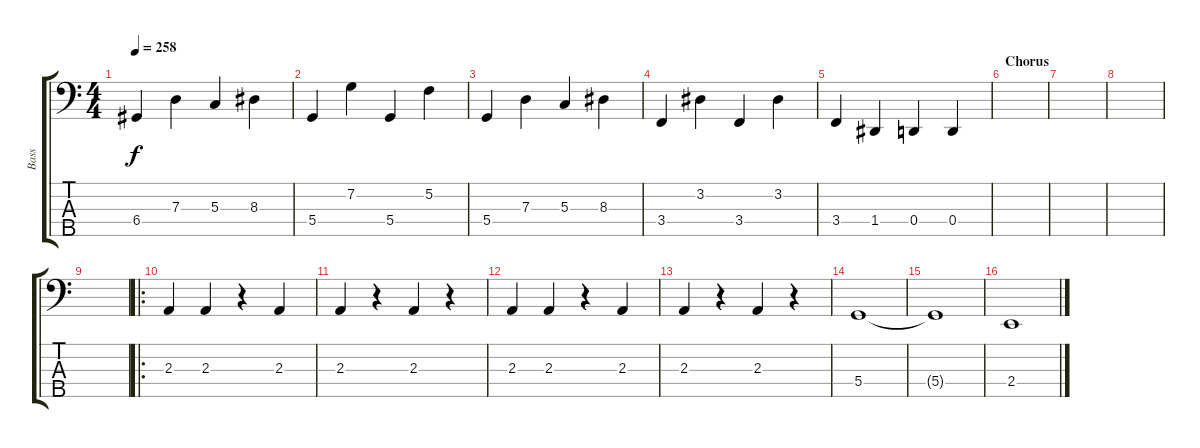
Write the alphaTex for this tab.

\track ("Bass" "Bass") {instrument electricbassfinger}
\staff {score tabs}
\tuning (F2 C2 G1 D1 A0) {hide}
\ts (4 4)
\tempo 258
\clef f4
\ks c
6.4.4{dy f} 7.3.4 5.3.4 8.3.4 |
5.4.4 7.2.4 5.4.4 5.2.4 |
5.4.4 7.3.4 5.3.4 8.3.4 |
3.4.4 3.2.4 3.4.4 3.2.4 |
3.4.4 1.4.4 0.4.4 0.4.4 |
\section ("" "Chorus")
|
|
|
|
\ro
2.3.4 2.3.4 r.4 2.3.4 |
2.3.4 r.4 2.3.4 r.4 |
2.3.4 2.3.4 r.4 2.3.4 |
2.3.4 r.4 2.3.4 r.4 |
5.4.1 |
5.4{t}.1 |
2.4.1
